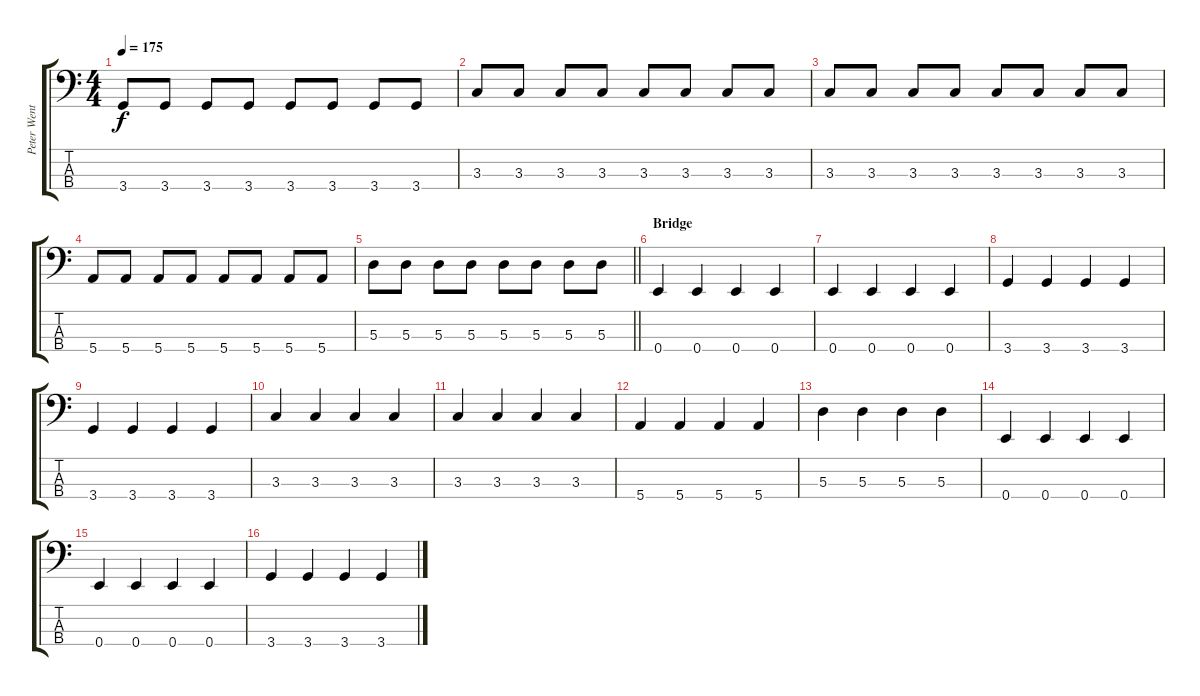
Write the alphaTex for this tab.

\track ("Peter Wentz (Bass)" "Peter Went") {instrument electricbassfinger}
\staff {score tabs}
\tuning (G2 D2 A1 E1) {hide}
\ts (4 4)
\tempo 175
\clef f4
\ks c
3.4.8{dy f} 3.4.8 3.4.8 3.4.8 3.4.8 3.4.8 3.4.8 3.4.8 |
3.3.8 3.3.8 3.3.8 3.3.8 3.3.8 3.3.8 3.3.8 3.3.8 |
3.3.8 3.3.8 3.3.8 3.3.8 3.3.8 3.3.8 3.3.8 3.3.8 |
5.4.8 5.4.8 5.4.8 5.4.8 5.4.8 5.4.8 5.4.8 5.4.8 |
\barLineRight lightlight
5.3.8 5.3.8 5.3.8 5.3.8 5.3.8 5.3.8 5.3.8 5.3.8 |
\section ("" "Bridge")
0.4.4 0.4.4 0.4.4 0.4.4 |
0.4.4 0.4.4 0.4.4 0.4.4 |
3.4.4 3.4.4 3.4.4 3.4.4 |
3.4.4 3.4.4 3.4.4 3.4.4 |
3.3.4 3.3.4 3.3.4 3.3.4 |
3.3.4 3.3.4 3.3.4 3.3.4 |
5.4.4 5.4.4 5.4.4 5.4.4 |
5.3.4 5.3.4 5.3.4 5.3.4 |
0.4.4 0.4.4 0.4.4 0.4.4 |
0.4.4 0.4.4 0.4.4 0.4.4 |
3.4.4 3.4.4 3.4.4 3.4.4
